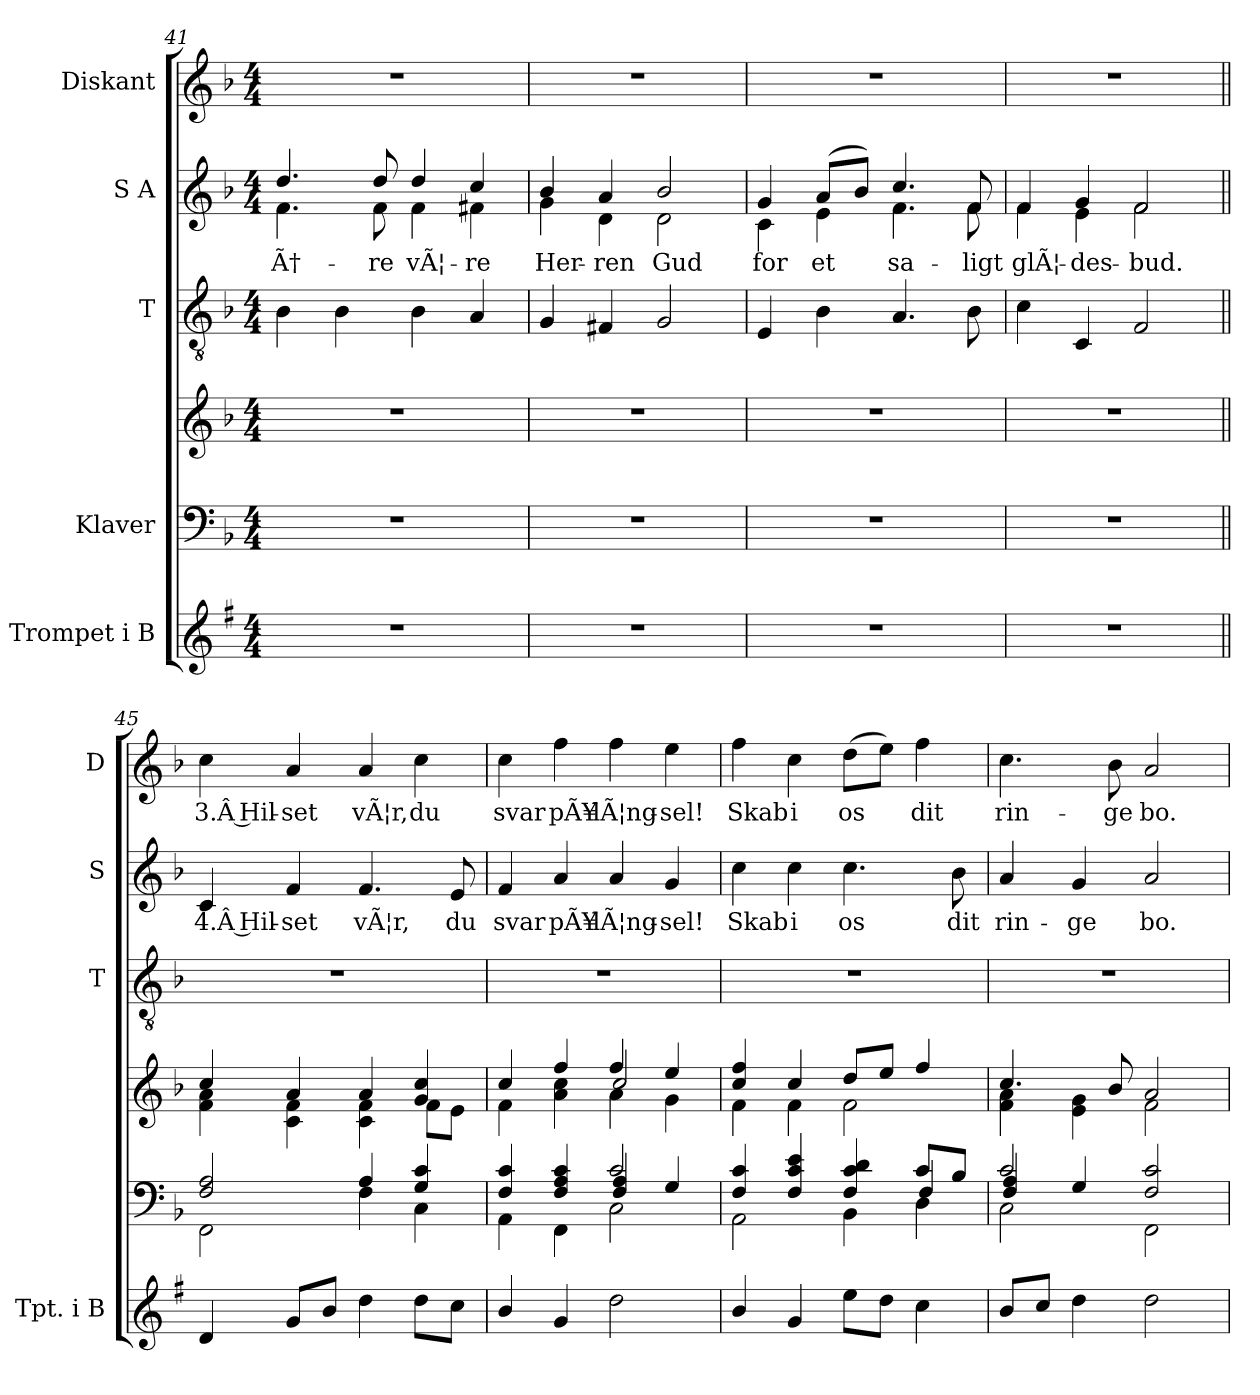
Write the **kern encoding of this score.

**kern	**kern	**kern	**kern	**kern	**text	**kern	**text
*part5	*part4	*part4	*part3	*part2	*part2	*part1	*part1
*staff6	*staff5	*staff4	*staff3	*staff2	*staff2	*staff1	*staff1
*I"Trompet  i B	*I"Klaver	*	*I"T	*I"S A	*	*I"Diskant	*
*I'Tpt. i B	*	*	*I'T	*I'S	*	*I'D	*
*clefG2	*clefF4	*clefG2	*clefGv2	*clefG2	*	*clefG2	*
*ITrd1c2	*	*	*	*	*	*	*
*k[b-]	*k[b-]	*k[b-]	*k[b-]	*k[b-]	*	*k[b-]	*
*M4/4	*M4/4	*M4/4	*M4/4	*M4/4	*	*M4/4	*
=41	=41	=41	=41	=41	=41	=41	=41
!	!	!	!	!	!LO:LY:b	!	!
*	*	*	*	*^	*	*	*
1r	1r	1r	4B-\	4.dd/	4.f\	Ã†-	1r	.
.	.	.	4B-\	.	.	.	.	.
!	!	!	!	!	!	!LO:LY:b	!	!
.	.	.	.	8dd/	8f\	-re	.	.
!	!	!	!	!	!	!LO:LY:b	!	!
.	.	.	4B-\	4dd/	4f\	vÃ¦-	.	.
!	!	!	!	!	!	!LO:LY:b	!	!
.	.	.	4A/	4cc/	4f#X\	-re	.	.
=42	=42	=42	=42	=42	=42	=42	=42	=42
!	!	!	!	!	!	!LO:LY:b	!	!
1r	1r	1r	4G/	4b-/	4g\	Her-	1r	.
!	!	!	!	!	!	!LO:LY:b	!	!
.	.	.	4F#X/	4a/	4d\	-ren	.	.
!	!	!	!	!	!	!LO:LY:b	!	!
.	.	.	2G/	2b-/	2d\	Gud	.	.
!!LO:LB:g=z
=43	=43	=43	=43	=43	=43	=43	=43	=43
!	!	!	!	!	!	!LO:LY:b	!	!
1r	1r	1r	4E/	4g/	4c\	for	1r	.
!	!	!	!	!	!	!LO:LY:b	!	!
.	.	.	4B-\	(8a/L	4e\	et	.	.
.	.	.	.	8b-/J)	.	.	.	.
!	!	!	!	!	!	!LO:LY:b	!	!
.	.	.	4.A/	4.cc/	4.f\	sa-	.	.
!	!	!	!	!	!	!LO:LY:b	!	!
.	.	.	8B-\	8f/	8f\	-ligt	.	.
=44	=44	=44	=44	=44	=44	=44	=44	=44
!	!	!	!	!	!	!LO:LY:b	!	!
1r	1r	1r	4c\	4f/	4f\	glÃ¦-	1r	.
!	!	!	!	!	!	!LO:LY:b	!	!
.	.	.	4C/	4g/	4e\	-des-	.	.
!	!	!	!	!	!	!LO:LY:b	!	!
.	.	.	2F/	2f/	2f\	-bud.	.	.
!!LO:PB:g=z
=45||	=45||	=45||	=45||	=45||	=45||	=45||	=45||	=45||
*	*^	*^	*	*	*	*	*	*
!	!	!	!	!	!	!LO:TX:a:t=unis.	!	!	!	!
!	!	!	!	!	!	!	!	!LO:LY:b	!	!LO:LY:b
*	*	*	*	*	*	*v	*v	*	*	*
4c/	2F/ 2A/	2FF\	4cc/	4f\ 4a\	1r	4c/	4.Â Hil-	4cc\	3.Â Hil-
!	!	!	!	!	!	!	!LO:LY:b	!	!LO:LY:b
8f/L	.	.	4a/	4c\ 4f\	.	4f/	-set	4a/	-set
8a/J	.	.	.	.	.	.	.	.	.
!	!	!	!	!	!	!	!LO:LY:b	!	!LO:LY:b
4cc\	4A/	4F\	4a/	4c\ 4f\	.	4.f/	vÃ¦r,	4a/	vÃ¦r,
!	!	!	!	!	!	!	!	!	!LO:LY:b
8cc\L	4G/ 4c/	4C\	4g/ 4cc/	8f\L	.	.	.	4cc\	du
!	!	!	!	!	!	!	!LO:LY:b	!	!
8b-\J	.	.	.	8e\J	.	8e/	du	.	.
=46	=46	=46	=46	=46	=46	=46	=46	=46	=46
*	*	*^	*	*^	*	*	*	*	*
!	!	!	!	!	!	!	!	!	!LO:LY:b	!	!LO:LY:b
4a/	4F/ 4c/	4AA\	2ryy	4cc/	4f\	2ryy	1r	4f/	svar	4cc\	svar
!	!	!	!	!	!	!	!	!	!LO:LY:b	!	!LO:LY:b
4f/	4F/ 4A/ 4c/	4FF\	.	4ff/	4a\ 4cc\	.	.	4a/	pÃ¥	4ff\	pÃ¥
!	!	!	!	!	!	!	!	!	!LO:LY:b	!	!LO:LY:b
2cc\	2c/	2C\	4F/ 4A/	4ff/	4a\	2cc/	.	4a/	lÃ¦ng-	4ff\	lÃ¦ng-
!	!	!	!	!	!	!	!	!	!LO:LY:b	!	!LO:LY:b
.	.	.	4G/	4ee/	4g\	.	.	4g/	-sel!	4ee\	-sel!
*	*	*	*	*	*v	*v	*	*	*	*	*
=47	=47	=47	=47	=47	=47	=47	=47	=47	=47	=47
!	!	!	!	!	!	!	!	!LO:LY:b	!	!LO:LY:b
4a/	4F/ 4c/	2AA\	2.ryy	4cc/ 4ff/	4f\	1r	4cc\	Skab	4ff\	Skab
!	!	!	!	!	!	!	!	!LO:LY:b	!	!LO:LY:b
4f/	4F/ 4c/ 4e/	.	.	4cc/	4f\	.	4cc\	i	4cc\	i
!	!	!	!	!	!	!	!	!LO:LY:b	!	!LO:LY:b
8dd\L	4F/ 4c/ 4d/	4BB-\	.	8dd/L	2f\	.	4.cc\	os	(8dd\L	os
8cc\J	.	.	.	8ee/J	.	.	.	.	8ee\J)	.
!	!	!	!	!	!	!	!	!	!	!LO:LY:b
4b-\	8c/L	4D\	4F/	4ff/	.	.	.	.	4ff\	dit
!	!	!	!	!	!	!	!	!LO:LY:b	!	!
.	8B-/J	.	.	.	.	.	8b-\	dit	.	.
=48	=48	=48	=48	=48	=48	=48	=48	=48	=48	=48
!	!	!	!	!	!	!	!	!LO:LY:b	!	!LO:LY:b
8a/L	2c/	2C\	4F/ 4A/	4.cc/	4f\ 4a\	1r	4a/	rin-	4.cc\	rin-
8b-/J	.	.	.	.	.	.	.	.	.	.
!	!	!	!	!	!	!	!	!LO:LY:b	!	!
4cc\	.	.	4G/	.	4e\ 4g\	.	4g/	-ge	.	.
!	!	!	!	!	!	!	!	!	!	!LO:LY:b
.	.	.	.	8b-/	.	.	.	.	8b-\	-ge
!	!	!	!	!	!	!	!	!LO:LY:b	!	!LO:LY:b
2cc\	2F/ 2c/	2FF\	2ryy	2a/	2f\	.	2a/	bo.	2a/	bo.
*	*v	*v	*v	*	*	*	*	*	*	*
*	*	*v	*v	*	*	*	*	*
=	=	=	=	=	=	=	=
*-	*-	*-	*-	*-	*-	*-	*-
